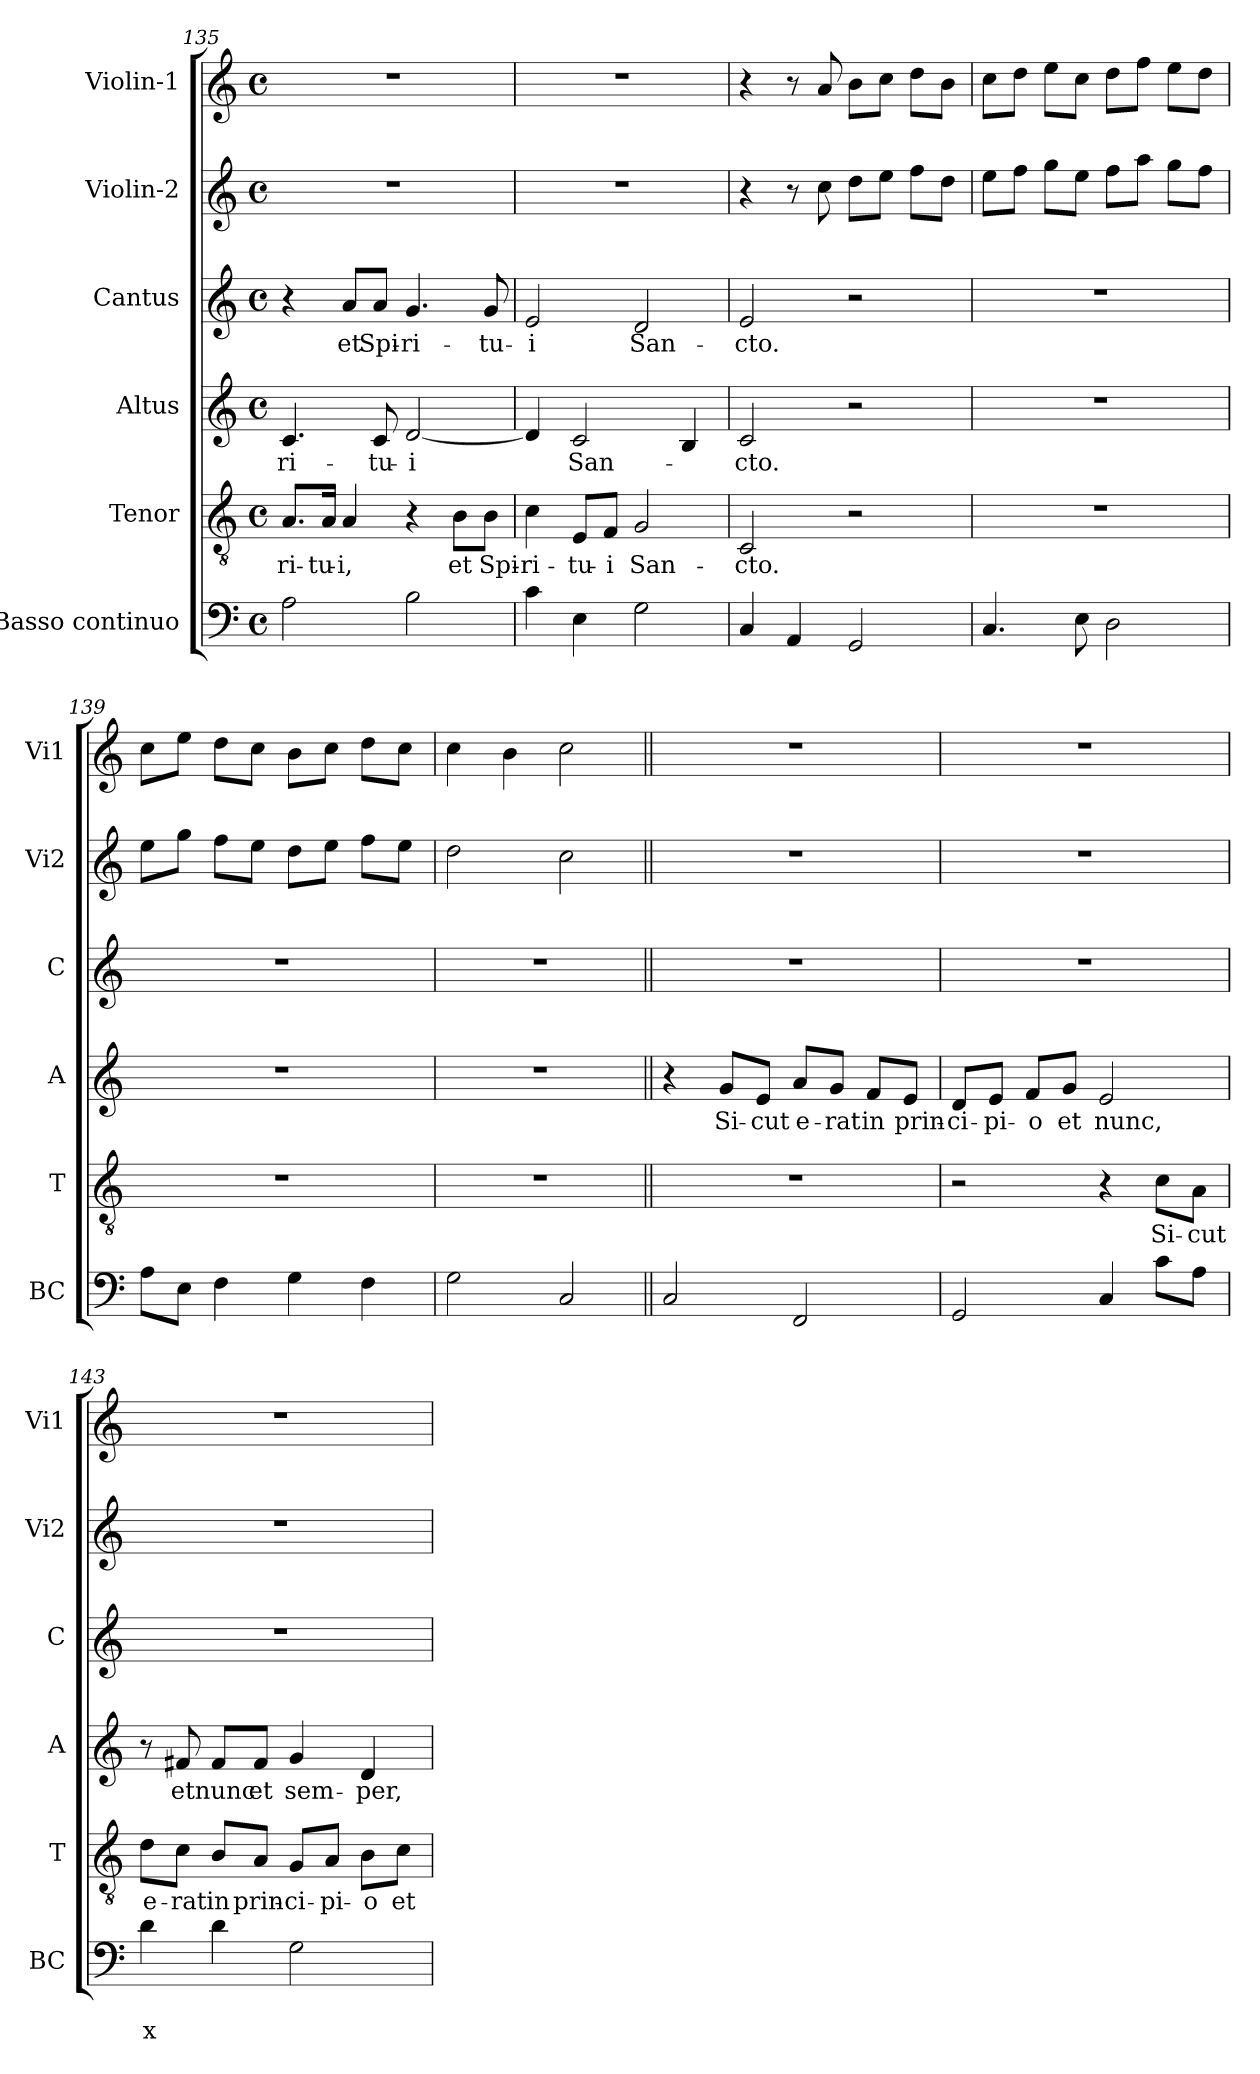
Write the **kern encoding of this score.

**kern	**text	**text	**kern	**text	**kern	**text	**kern	**text	**kern	**kern
*part6	*part6	*part6	*part5	*part5	*part4	*part4	*part3	*part3	*part2	*part1
*staff6	*staff6	*staff6	*staff5	*staff5	*staff4	*staff4	*staff3	*staff3	*staff2	*staff1
*I"Basso continuo	*	*	*I"Tenor	*	*I"Altus	*	*I"Cantus	*	*I"Violin-2	*I"Violin-1
*I'BC	*	*	*I'T	*	*I'A	*	*I'C	*	*I'Vi2	*I'Vi1
!!LO:PB:g=z
*clefF4	*	*	*clefGv2	*	*clefG2	*	*clefG2	*	*clefG2	*clefG2
*k[]	*	*	*k[]	*	*k[]	*	*k[]	*	*k[]	*k[]
*C:	*	*	*C:	*	*C:	*	*C:	*	*C:	*C:
*M4/4	*	*	*M4/4	*	*M4/4	*	*M4/4	*	*M4/4	*M4/4
*met(c)	*	*	*met(c)	*	*met(c)	*	*met(c)	*	*met(c)	*met(c)
=135	=135	=135	=135	=135	=135	=135	=135	=135	=135	=135
!	!	!	!	!LO:LY:b	!	!LO:LY:b	!	!	!	!
2A\	.	.	8.A/L	-ri-	4.c/	-ri-	4r	.	1r	1r
!	!	!	!	!LO:LY:b	!	!	!	!	!	!
.	.	.	16A/Jk	-tu-	.	.	.	.	.	.
!	!	!	!	!LO:LY:b	!	!	!	!LO:LY:b	!	!
.	.	.	4A/	-i,	.	.	8a/L	et	.	.
!	!	!	!	!	!	!LO:LY:b	!	!LO:LY:b	!	!
.	.	.	.	.	8c/	-tu-	8a/J	Spi-	.	.
!	!	!	!	!	!	!LO:LY:b	!	!LO:LY:b	!	!
2B\	.	.	4r	.	[2d/	-i	4.g/	-ri-	.	.
!	!	!	!	!LO:LY:b	!	!	!	!	!	!
.	.	.	8B\L	et	.	.	.	.	.	.
!	!	!	!	!LO:LY:b	!	!	!	!LO:LY:b	!	!
.	.	.	8B\J	Spi-	.	.	8g/	-tu-	.	.
=136	=136	=136	=136	=136	=136	=136	=136	=136	=136	=136
!	!	!	!	!LO:LY:b	!	!	!	!LO:LY:b	!	!
4c\	.	.	4c\	-ri-	4d/]	.	2e/	-i	1r	1r
!	!	!	!	!LO:LY:b	!	!LO:LY:b	!	!	!	!
4E\	.	.	8E/L	-tu-	2c/	San-	.	.	.	.
!	!	!	!	!LO:LY:b	!	!	!	!	!	!
.	.	.	8F/J	-i	.	.	.	.	.	.
!	!	!	!	!LO:LY:b	!	!	!	!LO:LY:b	!	!
2G\	.	.	2G/	San-	.	.	2d/	San-	.	.
.	.	.	.	.	4B/	.	.	.	.	.
=137	=137	=137	=137	=137	=137	=137	=137	=137	=137	=137
!	!	!	!	!LO:LY:b	!	!LO:LY:b	!	!LO:LY:b	!	!
4C/	.	.	2C/	-cto.	2c/	-cto.	2e/	-cto.	4r	4r
4AA/	.	.	.	.	.	.	.	.	8r	8r
.	.	.	.	.	.	.	.	.	8cc\	8a/
2GG/	.	.	2r	.	2r	.	2r	.	8dd\L	8b\L
.	.	.	.	.	.	.	.	.	8ee\J	8cc\J
.	.	.	.	.	.	.	.	.	8ff\L	8dd\L
.	.	.	.	.	.	.	.	.	8dd\J	8b\J
=138	=138	=138	=138	=138	=138	=138	=138	=138	=138	=138
4.C/	.	.	1r	.	1r	.	1r	.	8ee\L	8cc\L
.	.	.	.	.	.	.	.	.	8ff\J	8dd\J
.	.	.	.	.	.	.	.	.	8gg\L	8ee\L
8E\	.	.	.	.	.	.	.	.	8ee\J	8cc\J
2D\	.	.	.	.	.	.	.	.	8ff\L	8dd\L
.	.	.	.	.	.	.	.	.	8aa\J	8ff\J
.	.	.	.	.	.	.	.	.	8gg\L	8ee\L
.	.	.	.	.	.	.	.	.	8ff\J	8dd\J
=139	=139	=139	=139	=139	=139	=139	=139	=139	=139	=139
8A\L	.	.	1r	.	1r	.	1r	.	8ee\L	8cc\L
8E\J	.	.	.	.	.	.	.	.	8gg\J	8ee\J
4F\	.	.	.	.	.	.	.	.	8ff\L	8dd\L
.	.	.	.	.	.	.	.	.	8ee\J	8cc\J
4G\	.	.	.	.	.	.	.	.	8dd\L	8b\L
.	.	.	.	.	.	.	.	.	8ee\J	8cc\J
4F\	.	.	.	.	.	.	.	.	8ff\L	8dd\L
.	.	.	.	.	.	.	.	.	8ee\J	8cc\J
=140	=140	=140	=140	=140	=140	=140	=140	=140	=140	=140
2G\	.	.	1r	.	1r	.	1r	.	2dd\	4cc\
.	.	.	.	.	.	.	.	.	.	4b\
2C/	.	.	.	.	.	.	.	.	2cc\	2cc\
!!LO:LB:g=z
=141||	=141||	=141||	=141||	=141||	=141||	=141||	=141||	=141||	=141||	=141||
2C/	.	.	1r	.	4r	.	1r	.	1r	1r
!	!	!	!	!	!	!LO:LY:b	!	!	!	!
.	.	.	.	.	8g/L	Si-	.	.	.	.
!	!	!	!	!	!	!LO:LY:b	!	!	!	!
.	.	.	.	.	8e/J	-cut	.	.	.	.
!	!	!	!	!	!	!LO:LY:b	!	!	!	!
2FF/	.	.	.	.	8a/L	e-	.	.	.	.
!	!	!	!	!	!	!LO:LY:b	!	!	!	!
.	.	.	.	.	8g/J	-rat	.	.	.	.
!	!	!	!	!	!	!LO:LY:b	!	!	!	!
.	.	.	.	.	8f/L	in	.	.	.	.
!	!	!	!	!	!	!LO:LY:b	!	!	!	!
.	.	.	.	.	8e/J	prin-	.	.	.	.
=142	=142	=142	=142	=142	=142	=142	=142	=142	=142	=142
!	!	!	!	!	!	!LO:LY:b	!	!	!	!
2GG/	.	.	2r	.	8d/L	-ci-	1r	.	1r	1r
!	!	!	!	!	!	!LO:LY:b	!	!	!	!
.	.	.	.	.	8e/J	-pi-	.	.	.	.
!	!	!	!	!	!	!LO:LY:b	!	!	!	!
.	.	.	.	.	8f/L	-o	.	.	.	.
!	!	!	!	!	!	!LO:LY:b	!	!	!	!
.	.	.	.	.	8g/J	et	.	.	.	.
!	!	!	!	!	!	!LO:LY:b	!	!	!	!
4C/	.	.	4r	.	2e/	nunc,	.	.	.	.
!	!	!	!	!LO:LY:b	!	!	!	!	!	!
8c\L	.	.	8c\L	Si-	.	.	.	.	.	.
!	!	!	!	!LO:LY:b	!	!	!	!	!	!
8A\J	.	.	8A\J	-cut	.	.	.	.	.	.
=143	=143	=143	=143	=143	=143	=143	=143	=143	=143	=143
!	!	!LO:LY:b	!	!LO:LY:b	!	!	!	!	!	!
4d\	.	x	8d\L	e-	8r	.	1r	.	1r	1r
!	!	!	!	!LO:LY:b	!	!LO:LY:b	!	!	!	!
.	.	.	8c\J	-rat	8f#X/	et	.	.	.	.
!	!	!	!	!LO:LY:b	!	!LO:LY:b	!	!	!	!
4d\	.	.	8B/L	in	8f#/L	nunc	.	.	.	.
!	!	!	!	!LO:LY:b	!	!LO:LY:b	!	!	!	!
.	.	.	8A/J	prin-	8f#/J	et	.	.	.	.
!	!	!	!	!LO:LY:b	!	!LO:LY:b	!	!	!	!
2G\	.	.	8G/L	-ci-	4g/	sem-	.	.	.	.
!	!	!	!	!LO:LY:b	!	!	!	!	!	!
.	.	.	8A/J	-pi-	.	.	.	.	.	.
!	!	!	!	!LO:LY:b	!	!LO:LY:b	!	!	!	!
.	.	.	8B\L	-o	4d/	-per,	.	.	.	.
!	!	!	!	!LO:LY:b	!	!	!	!	!	!
.	.	.	8c\J	et	.	.	.	.	.	.
=	=	=	=	=	=	=	=	=	=	=
*-	*-	*-	*-	*-	*-	*-	*-	*-	*-	*-
